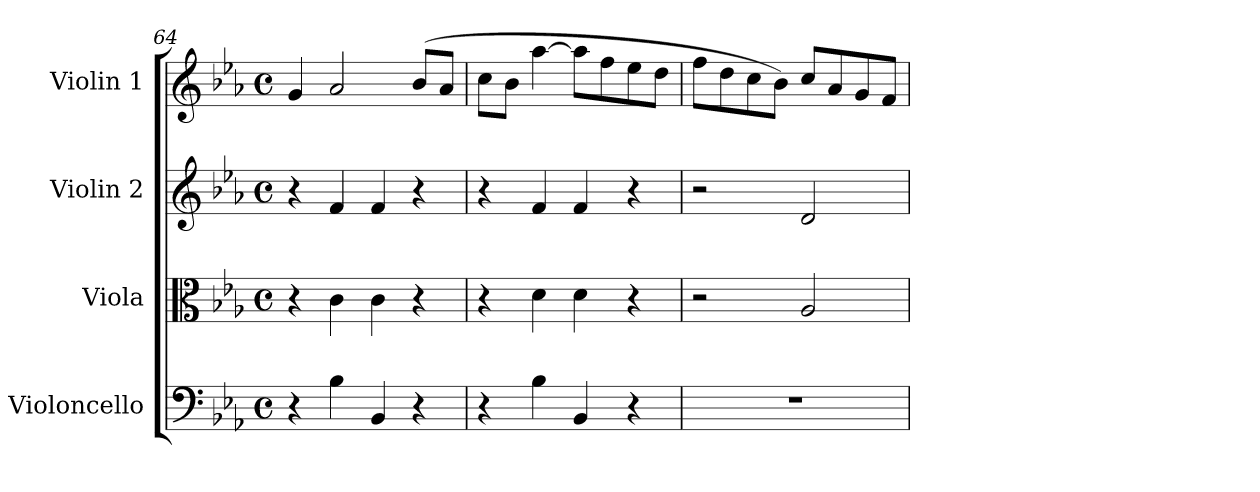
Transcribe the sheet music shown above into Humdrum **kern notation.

**kern	**kern	**kern	**kern
*part4	*part3	*part2	*part1
*staff4	*staff3	*staff2	*staff1
*I"Violoncello	*I"Viola	*I"Violin 2	*I"Violin 1
*I'Vc	*I'Vla	*I'Vln	*I'Vln
*clefF4	*clefC3	*clefG2	*clefG2
*k[b-e-a-]	*k[b-e-a-]	*k[b-e-a-]	*k[b-e-a-]
*M4/4	*M4/4	*M4/4	*M4/4
*met(c)	*met(c)	*met(c)	*met(c)
=64	=64	=64	=64
4r	4r	4r	4g/
4B-\	4c\	4f/	2a-/
4BB-/	4c\	4f/	.
4r	4r	4r	(8b-/L
.	.	.	8a-/J
=65	=65	=65	=65
4r	4r	4r	8cc\L
.	.	.	8b-\J
4B-\	4d\	4f/	[4aa-\
4BB-/	4d\	4f/	8aa-\L]
.	.	.	8ff\
4r	4r	4r	8ee-\
.	.	.	8dd\J
=66	=66	=66	=66
1r	2r	2r	8ff\L
.	.	.	8dd\
.	.	.	8cc\
.	.	.	8b-\J)
.	2A-/	2d/	8cc/L
.	.	.	8a-/
.	.	.	8g/
.	.	.	8f/J
=	=	=	=
*-	*-	*-	*-
